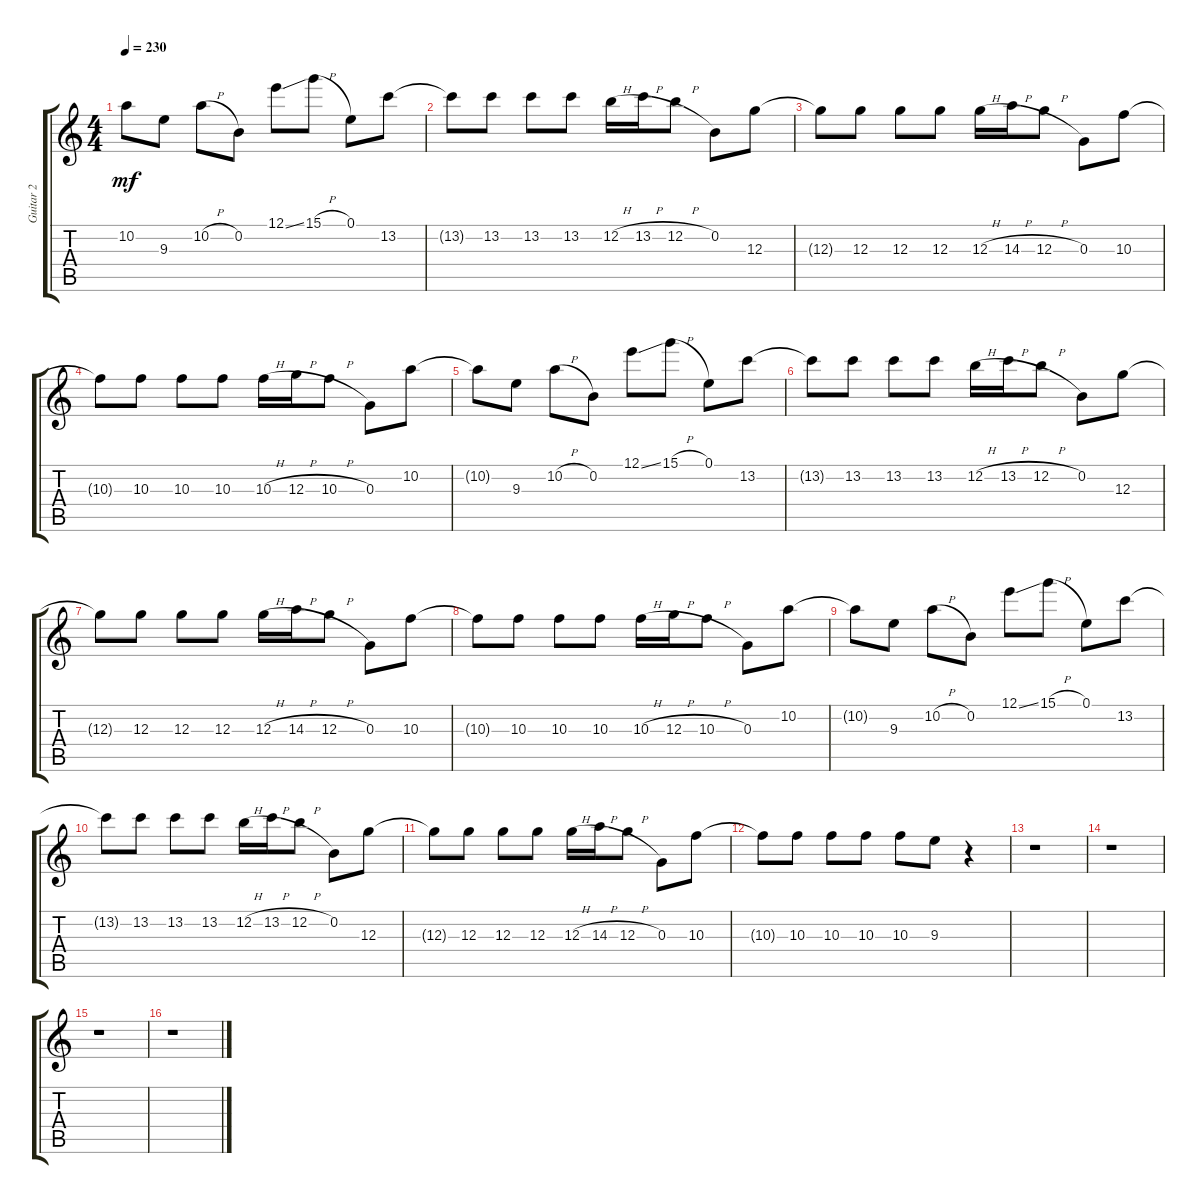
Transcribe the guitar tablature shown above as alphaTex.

\track ("Guitar 2" "Guitar 2") {instrument distortionguitar}
\staff {score tabs}
\tuning (E4 B3 G3 D3 A2 E2) {hide}
\ts (4 4)
\tempo 230
\clef g2
\ks c
10.2{t}.8{dy mf} 9.3.8 10.2{h}.8 0.2.8 12.1{ss}.8 15.1{h}.8 0.1.8 13.2.8 |
13.2{t}.8 13.2.8 13.2.8 13.2.8 12.2{h}.16 13.2{h}.16 12.2{h}.8 0.2.8 12.3.8 |
12.3{t}.8 12.3.8 12.3.8 12.3.8 12.3{h}.16 14.3{h}.16 12.3{h}.8 0.3.8 10.3.8 |
10.3{t}.8 10.3.8 10.3.8 10.3.8 10.3{h}.16 12.3{h}.16 10.3{h}.8 0.3.8 10.2.8 |
10.2{t}.8 9.3.8 10.2{h}.8 0.2.8 12.1{ss}.8 15.1{h}.8 0.1.8 13.2.8 |
13.2{t}.8 13.2.8 13.2.8 13.2.8 12.2{h}.16 13.2{h}.16 12.2{h}.8 0.2.8 12.3.8 |
12.3{t}.8 12.3.8 12.3.8 12.3.8 12.3{h}.16 14.3{h}.16 12.3{h}.8 0.3.8 10.3.8 |
10.3{t}.8 10.3.8 10.3.8 10.3.8 10.3{h}.16 12.3{h}.16 10.3{h}.8 0.3.8 10.2.8 |
10.2{t}.8 9.3.8 10.2{h}.8 0.2.8 12.1{ss}.8 15.1{h}.8 0.1.8 13.2.8 |
13.2{t}.8 13.2.8 13.2.8 13.2.8 12.2{h}.16 13.2{h}.16 12.2{h}.8 0.2.8 12.3.8 |
12.3{t}.8 12.3.8 12.3.8 12.3.8 12.3{h}.16 14.3{h}.16 12.3{h}.8 0.3.8 10.3.8 |
10.3{t}.8 10.3.8 10.3.8 10.3.8 10.3.8 9.3.8 r.4 |
r.1 |
r.1 |
r.1 |
r.1
